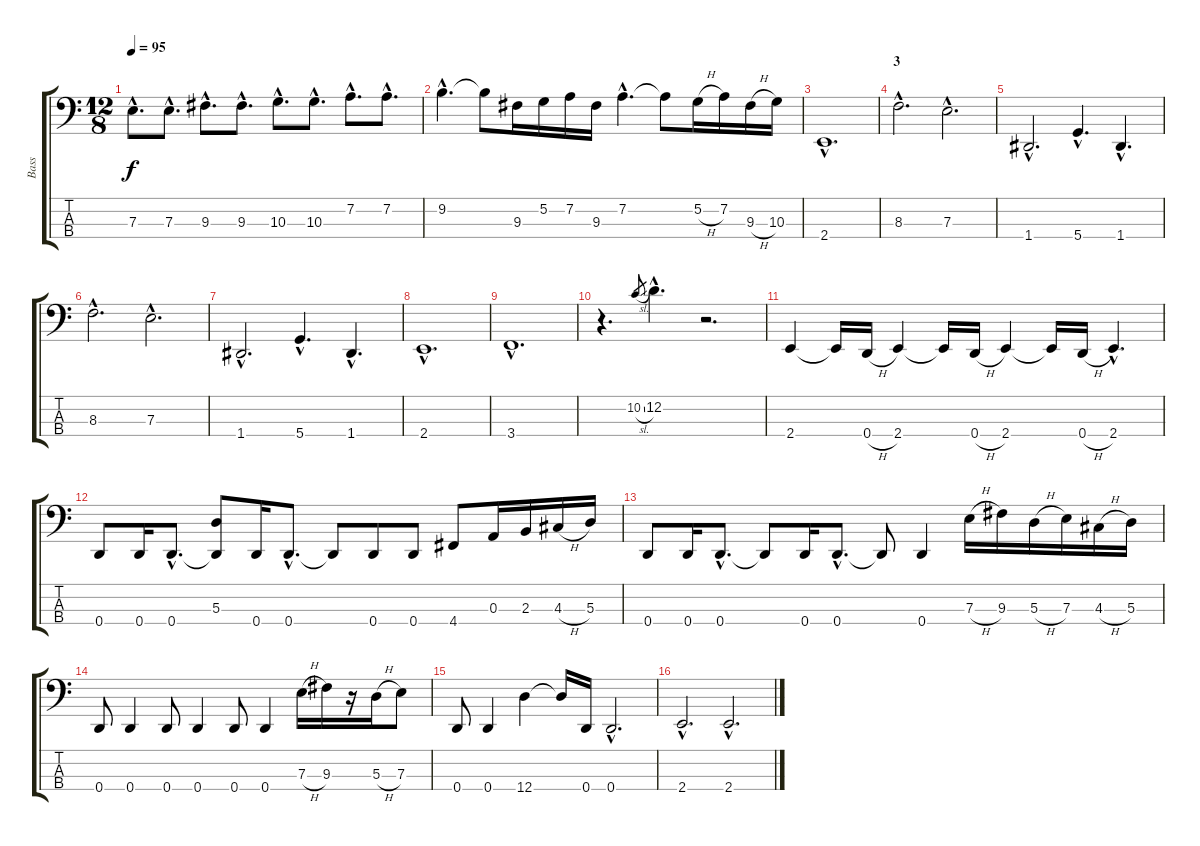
\track ("Bass" "Bass") {instrument electricbassfinger}
\staff {score tabs}
\tuning (G2 D2 A1 D1) {hide}
\ts (12 8)
\tempo 95
\clef f4
\ks c
7.3{hac}.8{d dy f} 7.3{hac}.8{d} 9.3{hac}.8{d} 9.3{hac}.8{d} 10.3{hac}.8{d} 10.3{hac}.8{d} 7.2{hac}.8{d} 7.2{hac}.8{d} |
9.2{hac}.4{d} 9.2{t}.8 9.3.16 5.2.16 7.2.16 9.3.16 7.2{hac}.4{d} 7.2{t}.8 5.2{h}.16 7.2.16 9.3{h}.16 10.3.16 |
2.4{hac}.1{d} |
\section ("" "3")
8.3{hac}.2{d} 7.3{hac}.2{d} |
1.4{hac}.2{d} 5.4{hac}.4{d} 1.4{hac}.4{d} |
8.3{hac}.2{d} 7.3{hac}.2{d} |
1.4{hac}.2{d} 5.4{hac}.4{d} 1.4{hac}.4{d} |
2.4{hac}.1{d} |
3.4{hac}.1{d} |
r.4{d} 10.2{sl}.8{gr} 12.2{hac}.4{d} r.2{d} |
2.4.4 2.4{t}.16 0.4{h}.16 2.4.4 2.4{t}.16 0.4{h}.16 2.4.4 2.4{t}.16 0.4{h}.16 2.4{hac}.4{d} |
0.4.8 0.4.16 0.4{hac}.8{d} (5.3 0.4{t}).8 0.4.16 0.4{hac}.8{d} 0.4{t}.8 0.4.8 0.4.8 4.4.8 0.3.16 2.3.16 4.3{h}.16 5.3.16 |
0.4.8 0.4.16 0.4{hac}.8{d} 0.4{t}.8 0.4.16 0.4{hac}.8{d} 0.4{t}.8 0.4.4 7.3{h}.16 9.3.16 5.3{h}.16 7.3.16 4.3{h}.16 5.3.16 |
0.4.8 0.4.4 0.4.8 0.4.4 0.4.8 0.4.4 7.3{h}.16 9.3.16 r.16 5.3{h}.16 7.3.8 |
0.4.8 0.4.4 12.4.4 12.4{t}.16 0.4.16 0.4{hac}.2{d} |
2.4{hac}.2{d} 2.4{hac}.2{d}
